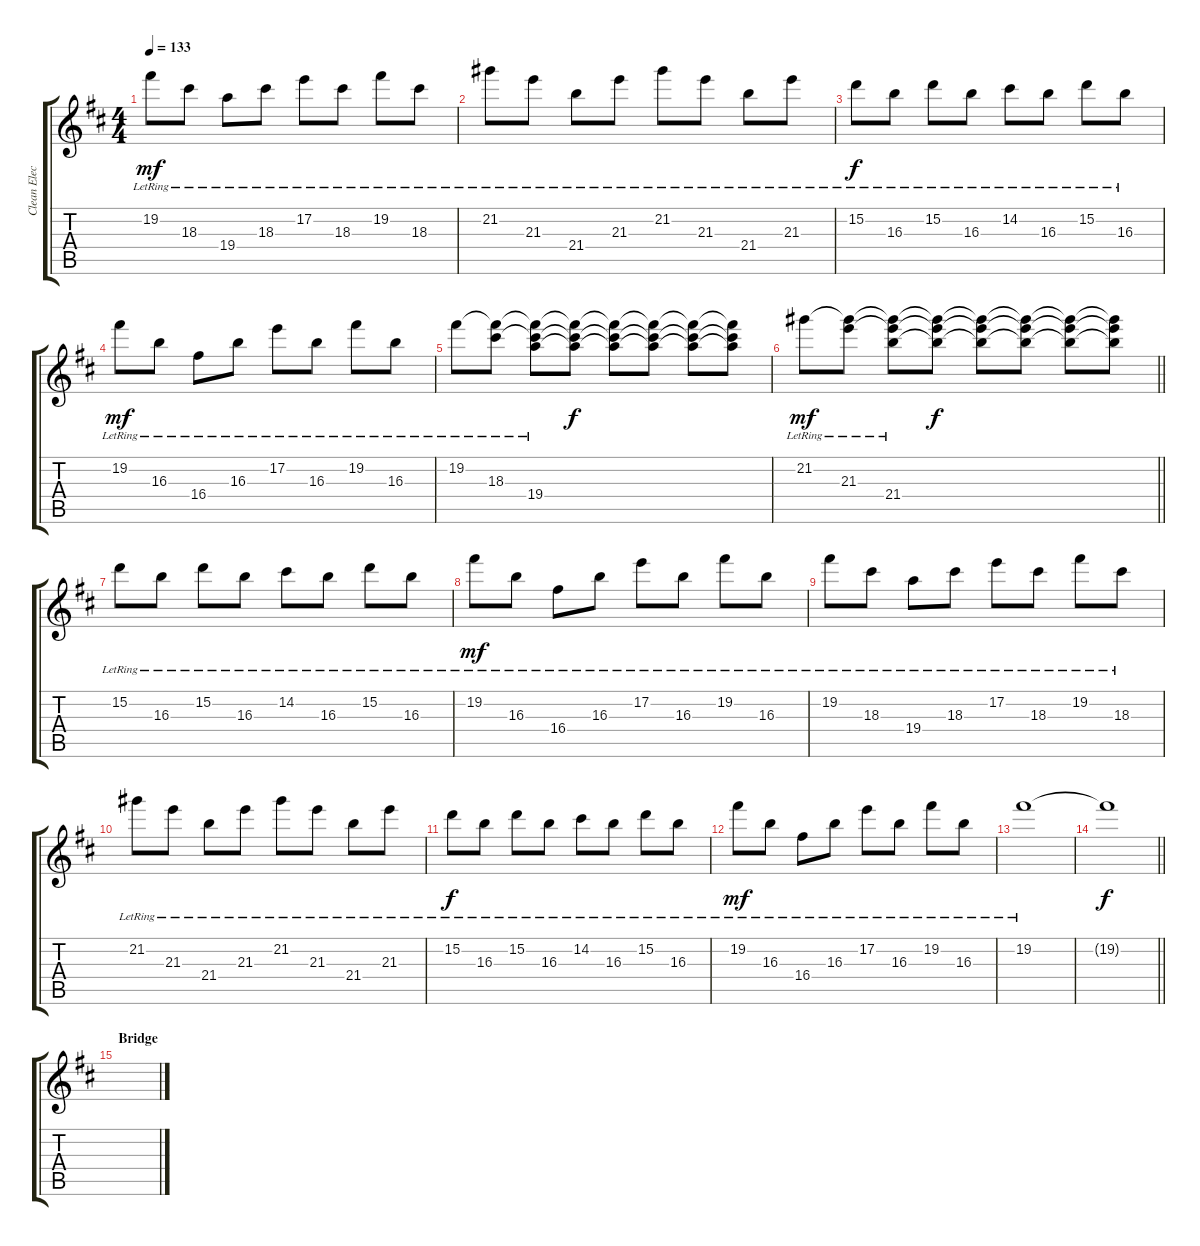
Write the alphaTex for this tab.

\track ("Clean Electric Guitar" "Clean Elec") {instrument electricguitarclean}
\staff {score tabs}
\tuning (E4 B3 G3 D3 A2 E2) {hide}
\ts (4 4)
\tempo 133
\clef g2
\ks bminor
19.2{lr}.8{dy mf} 18.3{lr}.8 19.4{lr}.8 18.3{lr}.8 17.2{lr}.8 18.3{lr}.8 19.2{lr}.8 18.3{lr}.8 |
21.2{lr}.8 21.3{lr}.8 21.4{lr}.8 21.3{lr}.8 21.2{lr}.8 21.3{lr}.8 21.4{lr}.8 21.3{lr}.8 |
15.2{lr}.8{dy f} 16.3{lr}.8 15.2{lr}.8 16.3{lr}.8 14.2{lr}.8 16.3{lr}.8 15.2{lr}.8 16.3{lr}.8 |
19.2{lr}.8{dy mf} 16.3{lr}.8 16.4{lr}.8 16.3{lr}.8 17.2{lr}.8 16.3{lr}.8 19.2{lr}.8 16.3{lr}.8 |
19.2{lr}.8 (19.2{t} 18.3{lr}).8 (19.2{t} 18.3{t} 19.4{lr}).8 (19.2{t} 18.3{t} 19.4{t}).8{dy f} (19.2{t} 18.3{t} 19.4{t}).8 (19.2{t} 18.3{t} 19.4{t}).8 (19.2{t} 18.3{t} 19.4{t}).8 (19.2{t} 18.3{t} 19.4{t}).8 |
\barLineRight lightlight
21.2{lr}.8{dy mf} (21.2{t} 21.3{lr}).8 (21.2{t} 21.3{t} 21.4{lr}).8 (21.2{t} 21.3{t} 21.4{t}).8{dy f} (21.2{t} 21.3{t} 21.4{t}).8 (21.2{t} 21.3{t} 21.4{t}).8 (21.2{t} 21.3{t} 21.4{t}).8 (21.2{t} 21.3{t} 21.4{t}).8 |
15.2{lr}.8 16.3{lr}.8 15.2{lr}.8 16.3{lr}.8 14.2{lr}.8 16.3{lr}.8 15.2{lr}.8 16.3{lr}.8 |
19.2{lr}.8{dy mf} 16.3{lr}.8 16.4{lr}.8 16.3{lr}.8 17.2{lr}.8 16.3{lr}.8 19.2{lr}.8 16.3{lr}.8 |
19.2{lr}.8 18.3{lr}.8 19.4{lr}.8 18.3{lr}.8 17.2{lr}.8 18.3{lr}.8 19.2{lr}.8 18.3{lr}.8 |
21.2{lr}.8 21.3{lr}.8 21.4{lr}.8 21.3{lr}.8 21.2{lr}.8 21.3{lr}.8 21.4{lr}.8 21.3{lr}.8 |
15.2{lr}.8{dy f} 16.3{lr}.8 15.2{lr}.8 16.3{lr}.8 14.2{lr}.8 16.3{lr}.8 15.2{lr}.8 16.3{lr}.8 |
19.2{lr}.8{dy mf} 16.3{lr}.8 16.4{lr}.8 16.3{lr}.8 17.2{lr}.8 16.3{lr}.8 19.2{lr}.8 16.3{lr}.8 |
19.2{lr}.1 |
\barLineRight lightlight
19.2{t}.1{dy f} |
\section ("" "Bridge")
